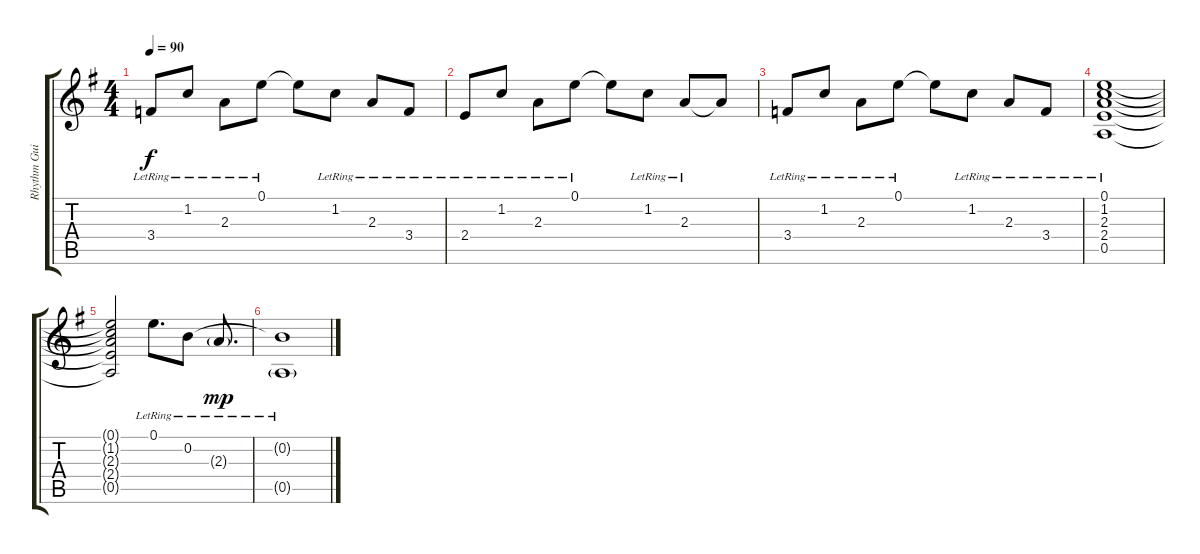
\track ("Rhythm Guitar" "Rhythm Gui") {instrument electricguitarclean}
\staff {score tabs}
\tuning (E4 B3 G3 D3 A2 E2) {hide}
\ts (4 4)
\tempo 90
\clef g2
\ks g
3.4{lr}.8{dy f volume 7 balance 2} 1.2{lr}.8 2.3{lr}.8 0.1{lr}.8 0.1{t}.8 1.2{lr}.8 2.3{lr}.8 3.4{lr}.8 |
2.4{lr}.8 1.2{lr}.8 2.3{lr}.8 0.1{lr}.8 0.1{t}.8 1.2{lr}.8 2.3{lr}.8 2.3{t}.8 |
3.4{lr}.8{volume 7 balance 2} 1.2{lr}.8 2.3{lr}.8 0.1{lr}.8 0.1{t}.8 1.2{lr}.8 2.3{lr}.8 3.4{lr}.8 |
(0.1{lr} 1.2{lr} 2.3{lr} 2.4{lr} 0.5{lr}).1 |
(0.1{t} 1.2{t} 2.3{t} 2.4{t} 0.5{t}).2 0.1{lr}.8{d} 0.2{lr}.8 2.3{g lr}.8{d dy mp} |
(0.2{t} 0.5{g lr}).1
